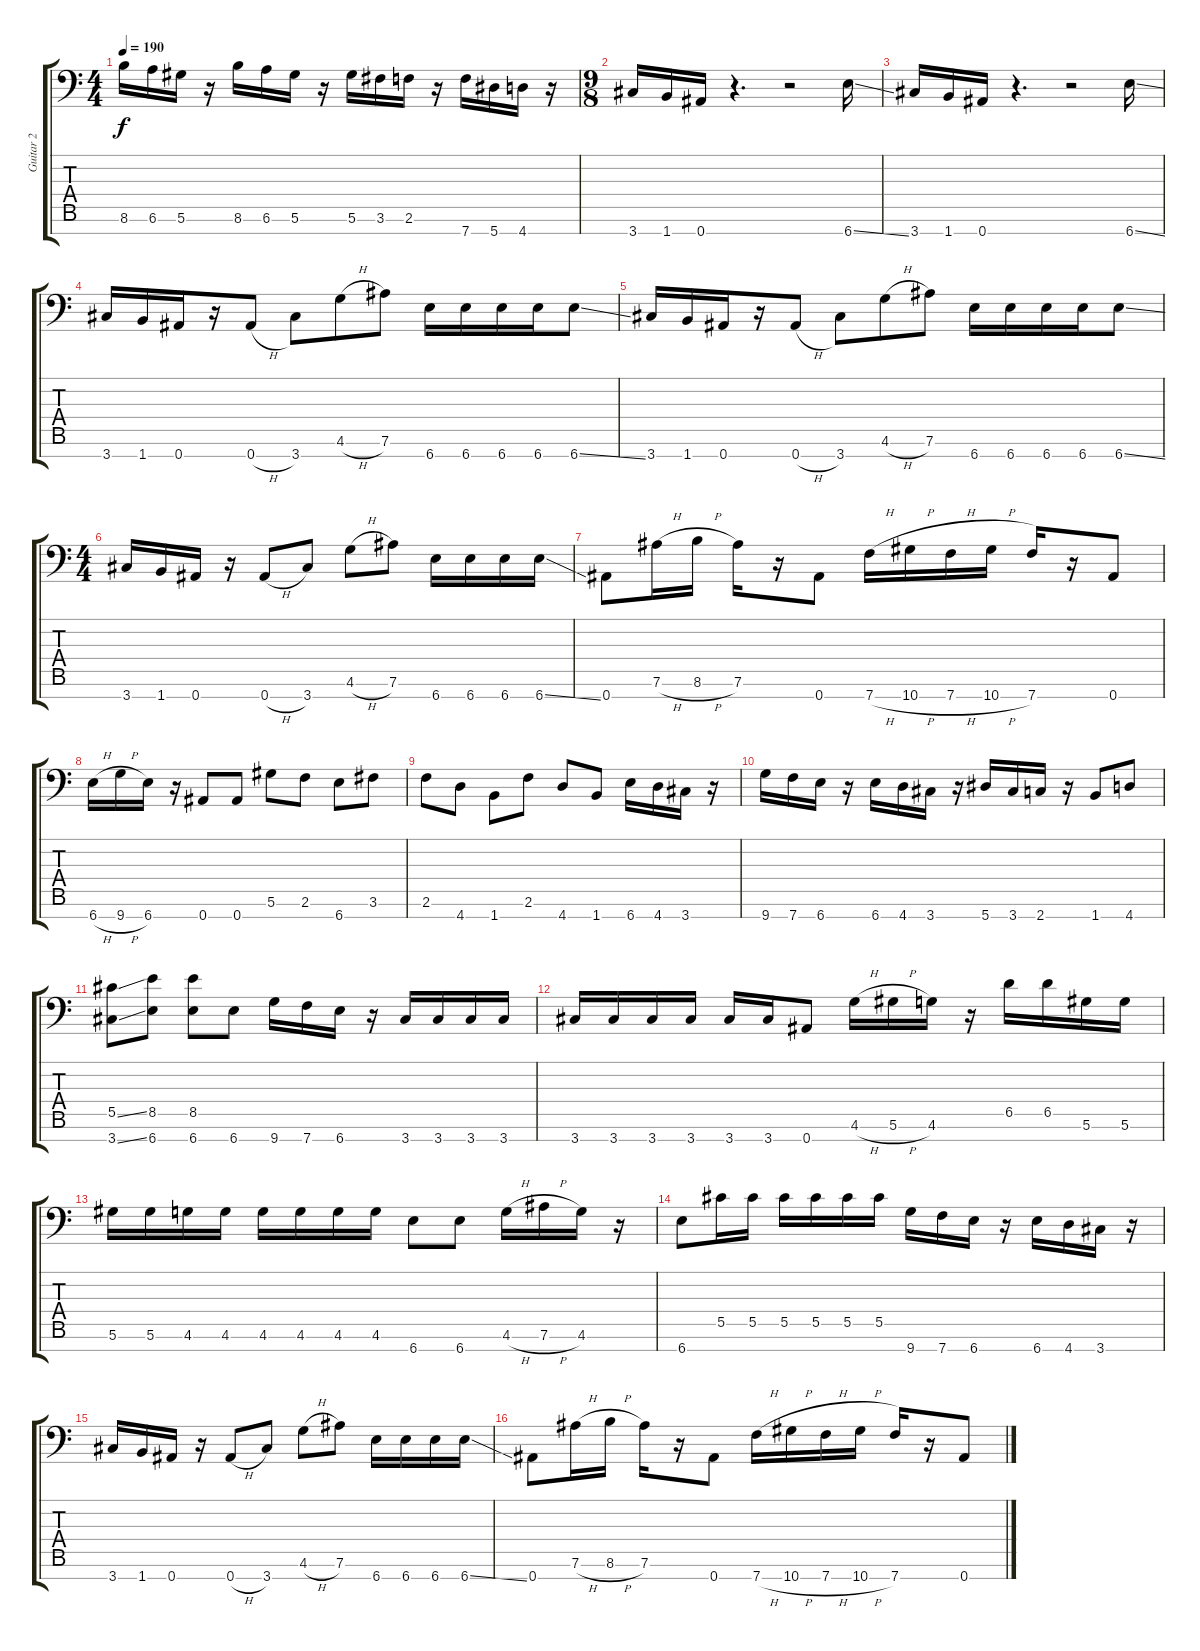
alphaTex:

\track ("Guitar 2" "Guitar 2") {instrument distortionguitar}
\staff {score tabs}
\tuning (Eb4 Bb3 Gb3 Db3 Ab2 Eb2 Bb1) {hide}
\ts (4 4)
\tempo 190
\clef f4
\ks c
8.6.16{dy f} 6.6.16 5.6.16 r.16 8.6.16 6.6.16 5.6.16 r.16 5.6.16 3.6.16 2.6.16 r.16 7.7.16 5.7.16 4.7.16 r.16 |
\ts (9 8)
3.7.16 1.7.16 0.7.16 r.4{d} r.2 6.7{ss}.16 |
3.7.16 1.7.16 0.7.16 r.4{d} r.2 6.7{ss}.16 |
3.7.16 1.7.16 0.7.16 r.16 0.7{h}.8 3.7.8 4.6{h}.8 7.6.8 6.7.16 6.7.16 6.7.16 6.7.16 6.7{ss}.8 |
3.7.16 1.7.16 0.7.16 r.16 0.7{h}.8 3.7.8 4.6{h}.8 7.6.8 6.7.16 6.7.16 6.7.16 6.7.16 6.7{ss}.8 |
\ts (4 4)
3.7.16 1.7.16 0.7.16 r.16 0.7{h}.8 3.7.8 4.6{h}.8 7.6.8 6.7.16 6.7.16 6.7.16 6.7{ss}.16 |
0.7.8 7.6{h}.16 8.6{h}.16 7.6.16 r.16 0.7.8 7.7{h}.16 10.7{h}.16 7.7{h}.16 10.7{h}.16 7.7.16 r.16 0.7.8 |
6.7{h}.16 9.7{h}.16 6.7.16 r.16 0.7.8 0.7.8 5.6.8 2.6.8 6.7.8 3.6.8 |
2.6.8 4.7.8 1.7.8 2.6.8 4.7.8 1.7.8 6.7.16 4.7.16 3.7.16 r.16 |
9.7.16 7.7.16 6.7.16 r.16 6.7.16 4.7.16 3.7.16 r.16 5.7.16 3.7.16 2.7.16 r.16 1.7.8 4.7.8 |
(5.5{ss} 3.7{ss}).8 (8.5 6.7).8 (8.5 6.7).8 6.7.8 9.7.16 7.7.16 6.7.16 r.16 3.7.16 3.7.16 3.7.16 3.7.16 |
3.7.16 3.7.16 3.7.16 3.7.16 3.7.16 3.7.16 0.7.8 4.6{h}.16 5.6{h}.16 4.6.16 r.16 6.5.16 6.5.16 5.6.16 5.6.16 |
5.6.16 5.6.16 4.6.16 4.6.16 4.6.16 4.6.16 4.6.16 4.6.16 6.7.8 6.7.8 4.6{h}.16 7.6{h}.16 4.6.16 r.16 |
6.7.8 5.5.16 5.5.16 5.5.16 5.5.16 5.5.16 5.5.16 9.7.16 7.7.16 6.7.16 r.16 6.7.16 4.7.16 3.7.16 r.16 |
3.7.16 1.7.16 0.7.16 r.16 0.7{h}.8 3.7.8 4.6{h}.8 7.6.8 6.7.16 6.7.16 6.7.16 6.7{ss}.16 |
0.7.8 7.6{h}.16 8.6{h}.16 7.6.16 r.16 0.7.8 7.7{h}.16 10.7{h}.16 7.7{h}.16 10.7{h}.16 7.7.16 r.16 0.7.8
